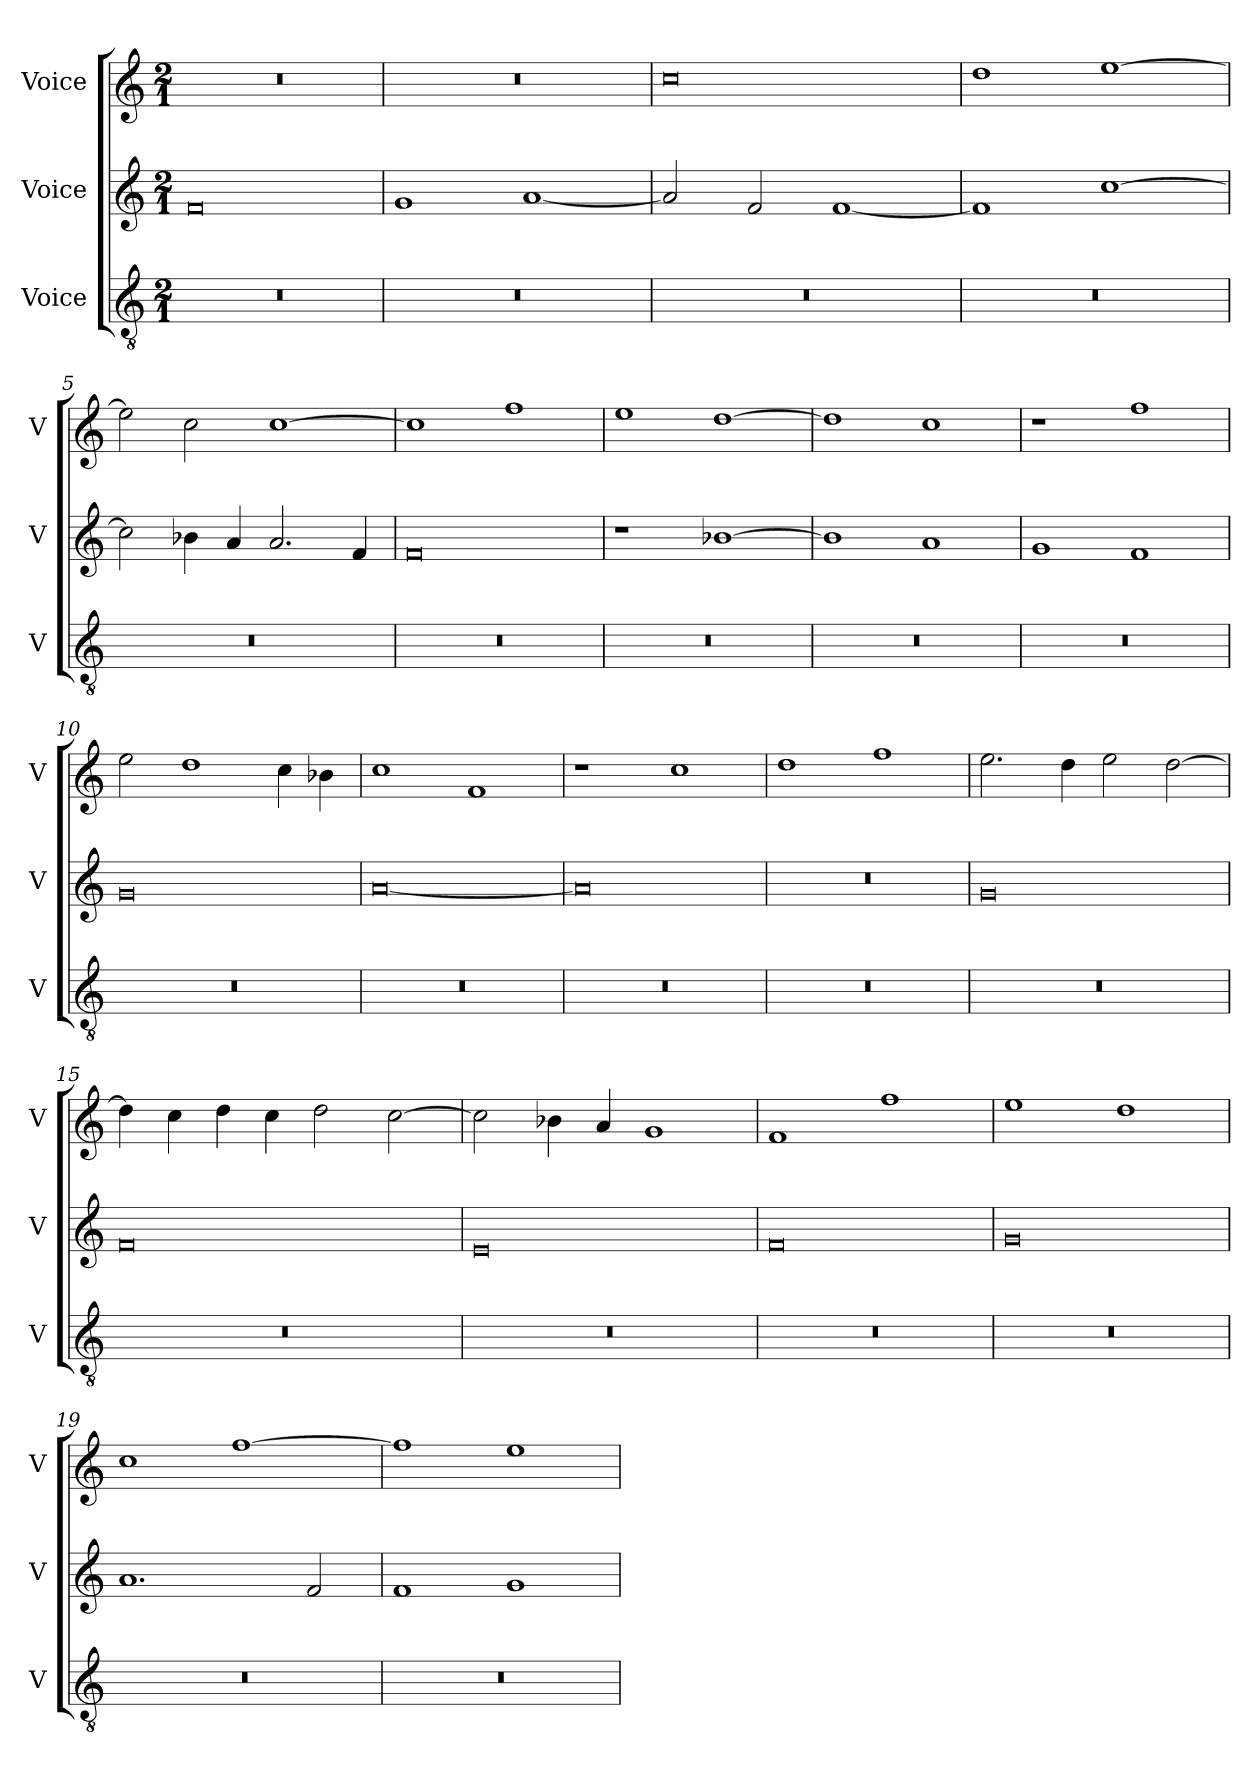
**kern	**kern	**kern
*part3	*part2	*part1
*staff3	*staff2	*staff1
*I"Voice	*I"Voice	*I"Voice
*I'V	*I'V	*I'V
*clefGv2	*clefG2	*clefG2
*k[]	*k[]	*k[]
*M2/1	*M2/1	*M2/1
=1	=1	=1
0r	0f	0r
=2	=2	=2
0r	1g	0r
.	[1a	.
=3	=3	=3
0r	2a/]	0cc
.	2f/	.
.	[1f	.
=4	=4	=4
0r	1f]	1dd
.	[1cc	[1ee
!!LO:LB:g=z
=5	=5	=5
0r	2cc\]	2ee\]
.	4b-X\	2cc\
.	4a/	.
.	2.a/	[1cc
.	4f/	.
=6	=6	=6
0r	0f	1cc]
.	.	1ff
=7	=7	=7
0r	1r	1ee
.	[1b-X	[1dd
=8	=8	=8
0r	1b-]	1dd]
.	1a	1cc
=9	=9	=9
0r	1g	1r
.	1f	1ff
!!LO:LB:g=z
=10	=10	=10
0r	0g	2ee\
.	.	1dd
.	.	4cc\
.	.	4b-X\
=11	=11	=11
0r	[0a	1cc
.	.	1f
=12	=12	=12
0r	0a]	1r
.	.	1cc
=13	=13	=13
0r	0r	1dd
.	.	1ff
!!LO:LB:g=z
=14	=14	=14
0r	0g	2.ee\
.	.	4dd\
.	.	2ee\
.	.	[2dd\
=15	=15	=15
0r	0f	4dd\]
.	.	4cc\
.	.	4dd\
.	.	4cc\
.	.	2dd\
.	.	[2cc\
=16	=16	=16
0r	0e	2cc\]
.	.	4b-X\
.	.	4a/
.	.	1g
=17	=17	=17
0r	0f	1f
.	.	1ff
!!LO:PB:g=z
=18	=18	=18
0r	0g	1ee
.	.	1dd
=19	=19	=19
0r	1.a	1cc
.	.	[1ff
.	2f/	.
=20	=20	=20
0r	1f	1ff]
.	1g	1ee
=	=	=
*-	*-	*-
